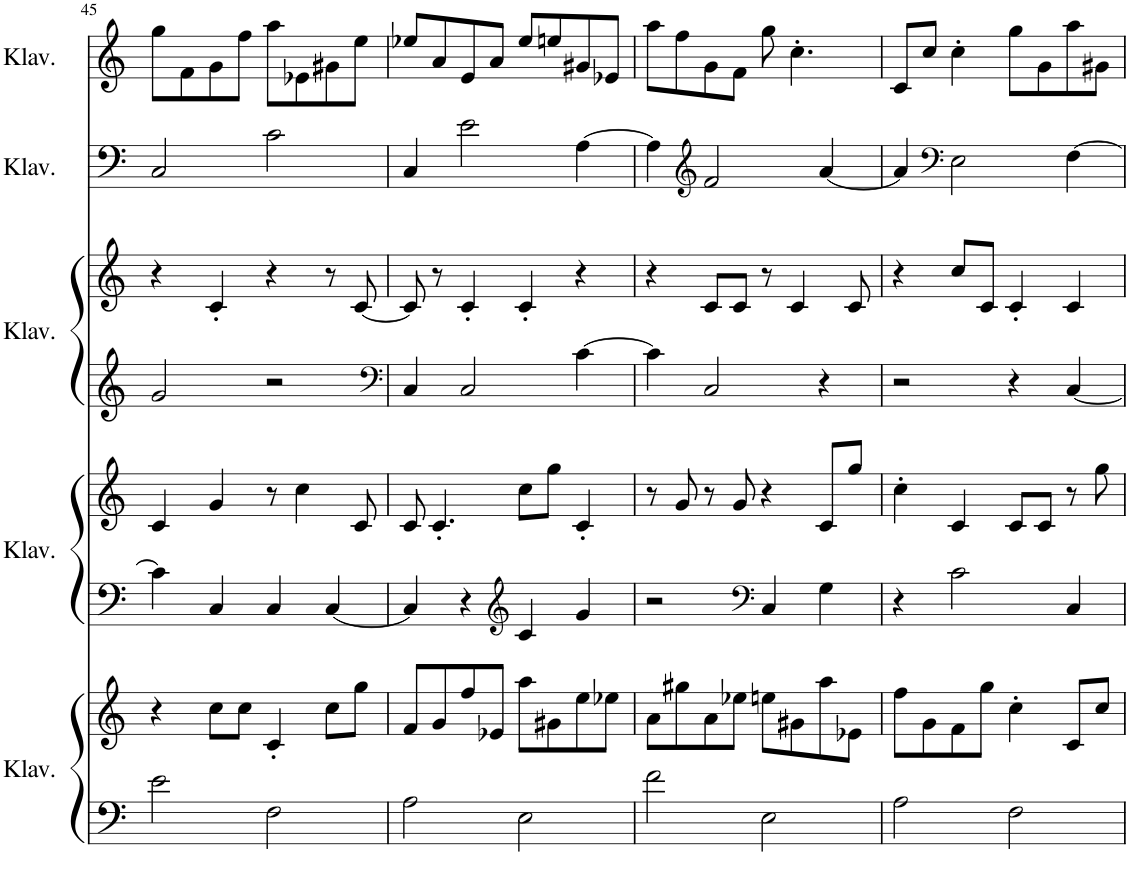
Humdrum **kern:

**kern	**kern	**kern	**kern	**kern	**kern	**kern	**kern
*part5	*part5	*part4	*part4	*part3	*part3	*part2	*part1
*staff8	*staff7	*staff6	*staff5	*staff4	*staff3	*staff2	*staff1
*I"Klavier	*	*I"Klavier	*	*I"Klavier	*	*I"Klavier	*I"Klavier
*I'Klav.	*	*I'Klav.	*	*I'Klav.	*	*I'Klav.	*I'Klav.
!!LO:PB:g=z
*clefF4	*clefG2	*clefF4	*clefG2	*clefG2	*clefG2	*clefF4	*clefG2
*k[]	*k[]	*k[]	*k[]	*k[]	*k[]	*k[]	*k[]
*M4/4	*M4/4	*M4/4	*M4/4	*M4/4	*M4/4	*M4/4	*M4/4
=45	=45	=45	=45	=45	=45	=45	=45
2e\	4r	4c\]	4c/	2g/	4r	2C/	8gg\L
.	.	.	.	.	.	.	8f\
.	8cc\L	4C/	4g/	.	4c'/	.	8g\
.	8cc\J	.	.	.	.	.	8ff\J
2F\	4c'/	4C/	8r	2r	4r	2c\	8aa\L
.	.	.	4cc\	.	.	.	8e-X\
.	8cc\L	[4C/	.	.	8r	.	8g#X\
.	8gg\J	.	8c/	.	[8c/	.	8ee\J
=46	=46	=46	=46	=46	=46	=46	=46
*	*	*	*	*clefF4	*	*	*
2A\	8f/L	4C/]	8c/	4C/	8c/]	4C/	8ee-X/L
.	8g/	.	4.c'/	.	8r	.	8a/
.	8ff/	4r	.	2C/	4c'/	2e\	8e/
.	8e-X/J	.	.	.	.	.	8a/J
*	*	*clefG2	*	*	*	*	*
2E\	8aa\L	4c/	8cc\L	.	4c'/	.	8ee-/L
.	8g#X\	.	8gg\J	.	.	.	8een/
.	8ee\	4g/	4c'/	[4c\	4r	[4A\	8g#X/
.	8ee-X\J	.	.	.	.	.	8e-X/J
=47	=47	=47	=47	=47	=47	=47	=47
2f\	8a\L	2r	8r	4c\]	4r	4A\]	8aa\L
.	8gg#X\	.	8g/	.	.	.	8ff\
*	*	*	*	*	*	*clefG2	*
.	8a\	.	8r	2C/	8c/L	2f/	8g\
.	8ee-X\J	.	8g/	.	8c/J	.	8f\J
*	*	*clefF4	*	*	*	*	*
2E\	8een\L	4C/	4r	.	8r	.	8gg\
.	8g#X\	.	.	.	4c/	.	4.cc'\
.	8aa\	4G\	8c/L	4r	.	[4a/	.
.	8e-X\J	.	8gg/J	.	8c/	.	.
=48	=48	=48	=48	=48	=48	=48	=48
2A\	8ff\L	4r	4cc'\	2r	4r	4a/]	8c/L
.	8g\	.	.	.	.	.	8cc/J
*	*	*	*	*	*	*clefF4	*
.	8f\	2c\	4c/	.	8cc/L	2E\	4cc'\
.	8gg\J	.	.	.	8c/J	.	.
2F\	4cc'\	.	8c/L	4r	4c'/	.	8gg\L
.	.	.	8c/J	.	.	.	8g\
.	8c/L	4C/	8r	[4C/	4c/	[4F\	8aa\
.	8cc/J	.	8gg\	.	.	.	8g#X\J
=	=	=	=	=	=	=	=
*-	*-	*-	*-	*-	*-	*-	*-
